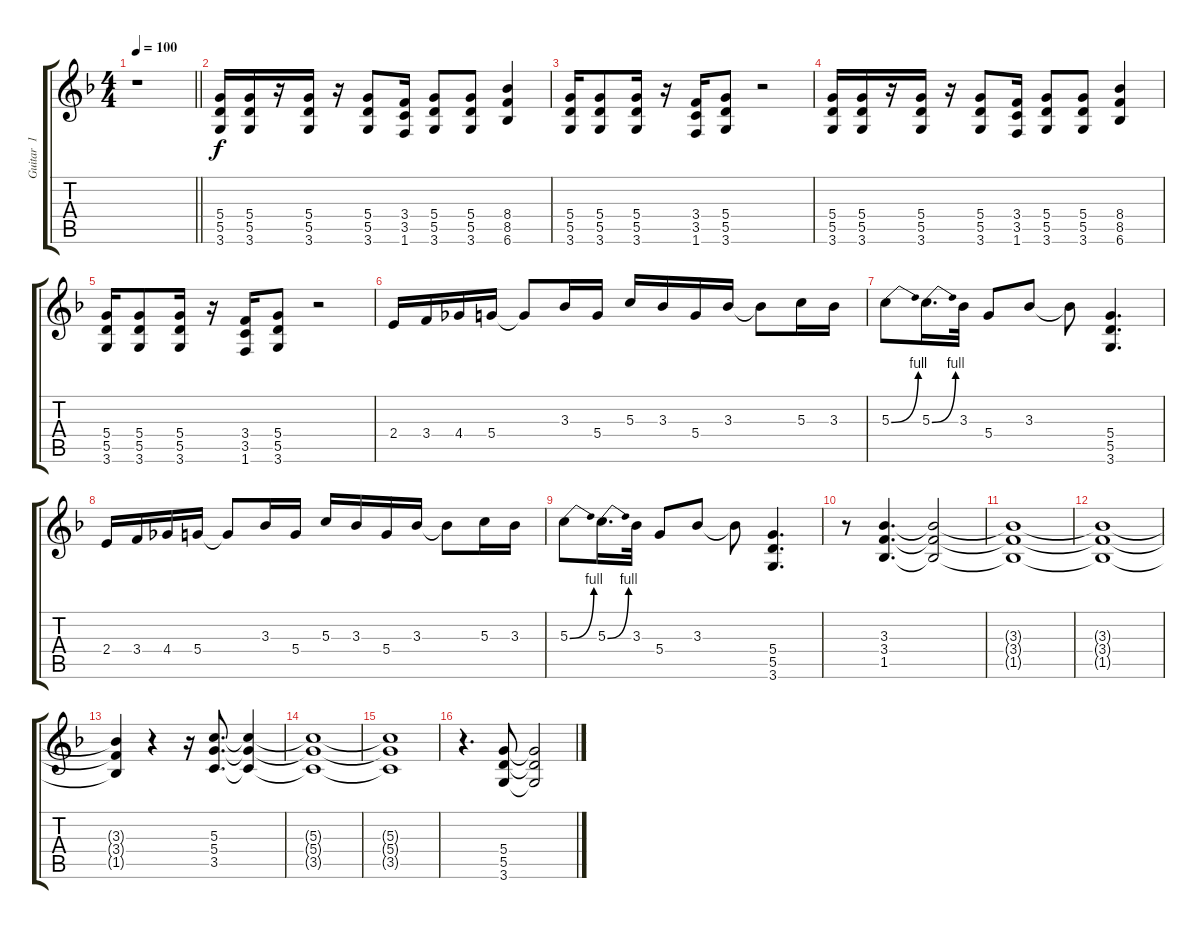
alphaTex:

\track ("Guitar  1        " "Guitar  1 ") {instrument distortionguitar}
\staff {score tabs}
\tuning (E4 B3 G3 D3 A2 E2) {hide}
\ts (4 4)
\tempo 100
\clef g2
\barLineRight lightlight
\ks f
r.1{dy f} |
(5.4 5.5 3.6).16 (5.4 5.5 3.6).16 r.16 (5.4 5.5 3.6).16 r.16 (5.4 5.5 3.6).8 (3.4 3.5 1.6).16 (5.4 5.5 3.6).8 (5.4 5.5 3.6).8 (8.4 8.5 6.6).4 |
(5.4 5.5 3.6).16 (5.4 5.5 3.6).8 (5.4 5.5 3.6).16 r.16 (3.4 3.5 1.6).16 (5.4 5.5 3.6).8 r.2 |
(5.4 5.5 3.6).16 (5.4 5.5 3.6).16 r.16 (5.4 5.5 3.6).16 r.16 (5.4 5.5 3.6).8 (3.4 3.5 1.6).16 (5.4 5.5 3.6).8 (5.4 5.5 3.6).8 (8.4 8.5 6.6).4 |
(5.4 5.5 3.6).16 (5.4 5.5 3.6).8 (5.4 5.5 3.6).16 r.16 (3.4 3.5 1.6).16 (5.4 5.5 3.6).8 r.2 |
2.4.16 3.4.16 4.4.16 5.4.16 5.4{t}.8 3.3.16 5.4.16 5.3.16 3.3.16 5.4.16 3.3.16 3.3{t}.8 5.3.16 3.3.16 |
5.3{be (bend 0 0 60 4)}.8 5.3{be (bend 0 0 60 4)}.16{d} 3.3.32 5.4.8 3.3.8 3.3{t}.8 (5.4 5.5 3.6).4{d} |
2.4.16 3.4.16 4.4.16 5.4.16 5.4{t}.8 3.3.16 5.4.16 5.3.16 3.3.16 5.4.16 3.3.16 3.3{t}.8 5.3.16 3.3.16 |
5.3{be (bend 0 0 60 4)}.8 5.3{be (bend 0 0 60 4)}.16{d} 3.3.32 5.4.8 3.3.8 3.3{t}.8 (5.4 5.5 3.6).4{d} |
r.8 (3.3 3.4 1.5).4{d} (3.3{t} 3.4{t} 1.5{t}).2 |
(3.3{t} 3.4{t} 1.5{t}).1 |
(3.3{t} 3.4{t} 1.5{t}).1 |
(3.3{t} 3.4{t} 1.5{t}).4 r.4 r.16 (5.3 5.4 3.5).8{d} (5.3{t} 5.4{t} 3.5{t}).4 |
(5.3{t} 5.4{t} 3.5{t}).1 |
(5.3{t} 5.4{t} 3.5{t}).1 |
r.4{d} (5.4 5.5 3.6).8 (5.4{t} 5.5{t} 3.6{t}).2
